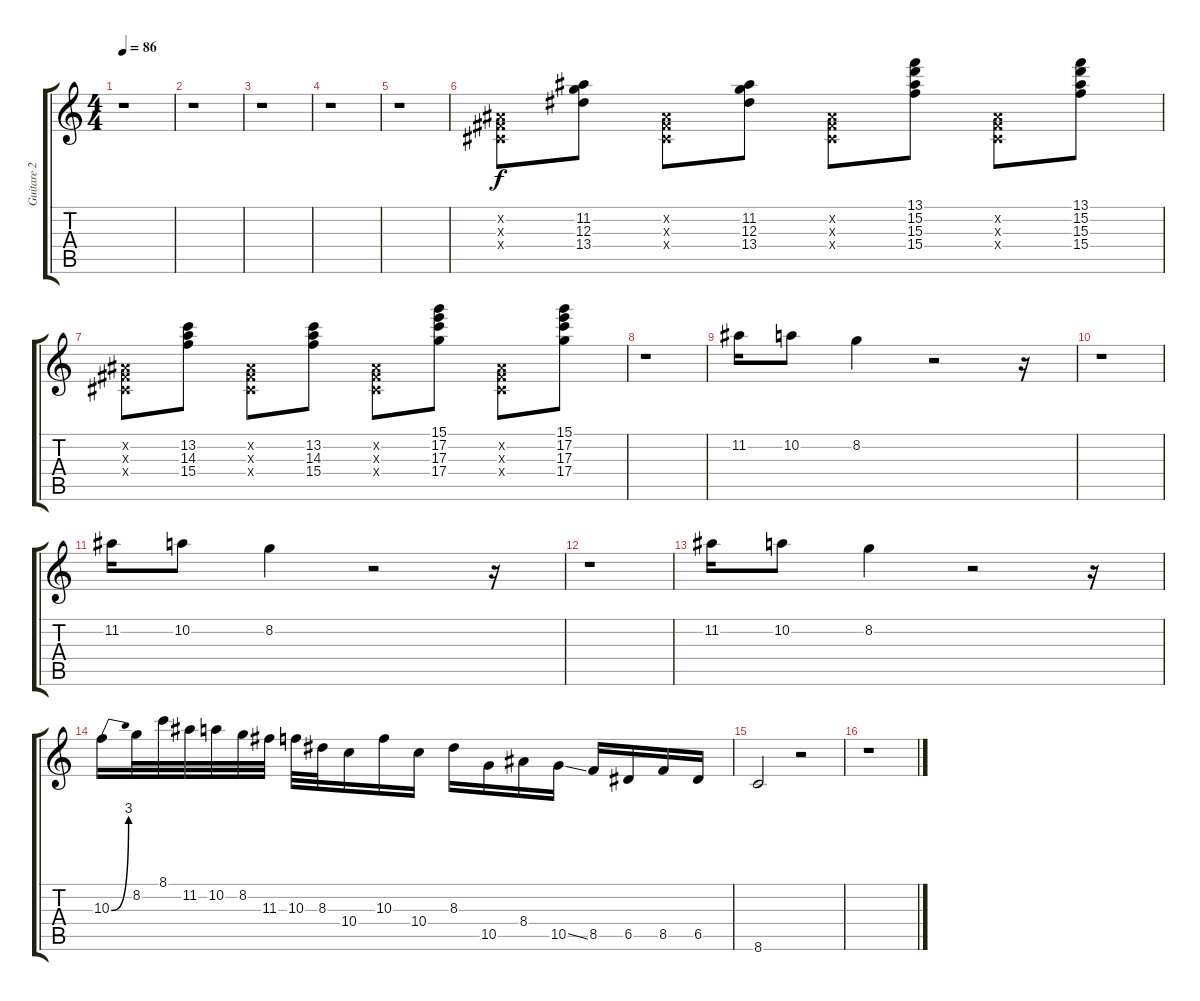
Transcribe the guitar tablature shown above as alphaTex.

\track ("Guitare 2" "Guitare 2") {instrument overdrivenguitar}
\staff {score tabs}
\tuning (E4 B3 G3 D3 A2 E2) {hide}
\ts (4 4)
\tempo 86
\clef g2
\ks c
r.1{dy f} |
r.1 |
r.1 |
r.1 |
r.1 |
(-1.2{x} -1.3{x} -1.4{x}).8 (11.2 12.3 13.4).8 (-1.2{x} -1.3{x} -1.4{x}).8 (11.2 12.3 13.4).8 (-1.2{x} -1.3{x} -1.4{x}).8 (13.1 15.2 15.3 15.4).8 (-1.2{x} -1.3{x} -1.4{x}).8 (13.1 15.2 15.3 15.4).8 |
(-1.2{x} -1.3{x} -1.4{x}).8 (13.2 14.3 15.4).8 (-1.2{x} -1.3{x} -1.4{x}).8 (13.2 14.3 15.4).8 (-1.2{x} -1.3{x} -1.4{x}).8 (15.1 17.2 17.3 17.4).8 (-1.2{x} -1.3{x} -1.4{x}).8 (15.1 17.2 17.3 17.4).8 |
r.1 |
11.2.16 10.2.8 8.2.4 r.2 r.16 |
r.1 |
11.2.16 10.2.8 8.2.4 r.2 r.16 |
r.1 |
11.2.16 10.2.8 8.2.4 r.2 r.16 |
10.3{be (bend 0 0 60 12)}.16 8.2.32 8.1.32 11.2.32 10.2.32 8.2.32 11.3.32 10.3.32 8.3.32 10.4.16 10.3.16 10.4.16 8.3.16 10.5.16 8.4.16 10.5{ss}.16 8.5.16 6.5.16 8.5.16 6.5.16 |
8.6.2 r.2 |
r.1
